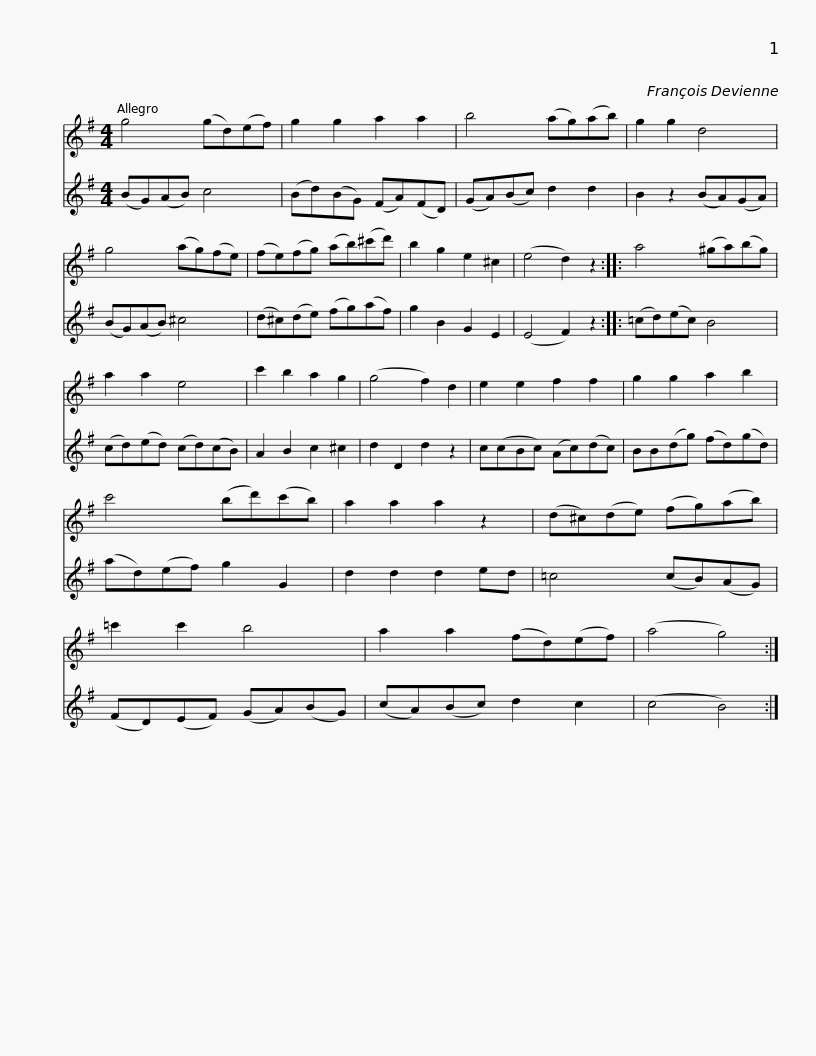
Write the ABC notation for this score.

X:1
%%score 1 2
L:1/8
M:4/4
I:linebreak $
K:G
V:1 treble
V:2 treble
V:1
 g4 (gd)(ef) | g2 g2 a2 a2 | b4 (ag)(ab) | g2 g2 d4 | g4 (ag)(fe) |$ %5
 (fe)(fg) (ab)(^c'd') | b2 g2 e2 ^c2 | (e4 d2) z2 :: a4 (^ga)(bg) | a2 a2 e4 | %10
 c'2 b2 a2 g2 |$ (g4 f2) d2 | e2 e2 f2 f2 | g2 g2 a2 b2 | c'4 (bd')(c'b) | %15
 a2 a2 a2 z2 | (d^c)(de) (fg)(ab) |$ =c'2 c'2 b4 | a2 a2 (fd)(ef) | (a4 g4) :| %20
V:2
 (BG)(AB) c4 | (Bd)(BG) (FA)(FD) | (GA)(Bc) d2 d2 | B2 z2 (BA)(GA) | (BG)(AB) ^c4 |$ %5
 (d^c)(de) (fg)(af) | g2 B2 G2 E2 | (E4 F2) z2 :: (=cd)(ec) B4 | (cd)(ed) (cd)(cB) | %10
 A2 B2 c2 ^c2 |$ d2 D2 d2 z2 | c(cBc) (Ac)(dc) | BB(dg) (fd)(gd) | (ad)(ef) g2 G2 | %15
 d2 d2 d2 ed | =c4 (cB)(AG) |$ (FD)(EF) (GA)(BG) | (cA)(Bc) d2 c2 | (c4 B4) :| %20
